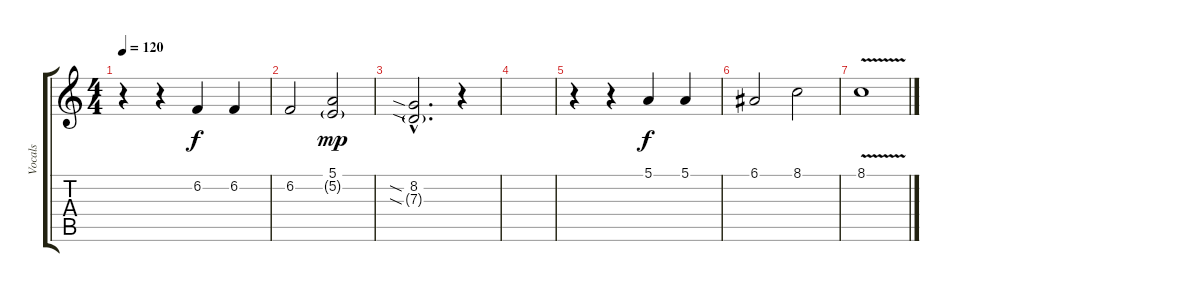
\track ("Vocals" "Vocals") {instrument choiraahs}
\staff {score tabs}
\tuning (E4 B3 G3 D3 A2 E2) {hide}
\ts (4 4)
\tempo 120
\clef g2
\ks c
r.4{dy mp} r.4 6.2.4{dy f} 6.2.4 |
6.2.2 (5.1 5.2{g}).2{dy mp} |
(8.2{sia hac} 7.3{sia g hac}).2{d} r.4 |
|
r.4 r.4 5.1.4{dy f} 5.1.4 |
6.1.2 8.1.2 |
8.1{v}.1
